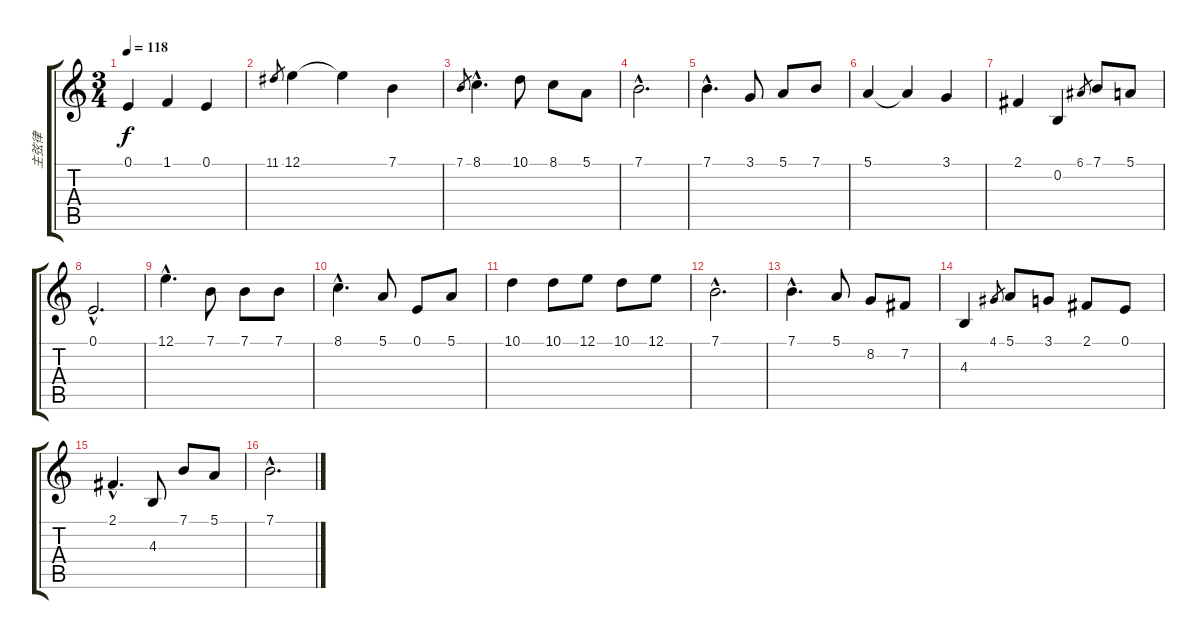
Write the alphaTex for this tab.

\track ("主弦律" "主弦律") {instrument voiceoohs}
\staff {score tabs}
\tuning (E4 B3 G3 D3 A2 E2) {hide}
\ts (3 4)
\tempo 118
\clef g2
\ks c
0.1.4{dy f} 1.1.4 0.1.4 |
11.1.8{gr} 12.1.4 12.1{t}.4 7.1.4 |
7.1.8{gr} 8.1{hac}.4{d} 10.1.8 8.1.8 5.1.8 |
7.1{hac}.2{d} |
7.1{hac}.4{d} 3.1.8 5.1.8 7.1.8 |
5.1.4 5.1{t}.4 3.1.4 |
2.1.4 0.2.4 6.1.8{gr} 7.1.8 5.1.8 |
0.1{hac}.2{d} |
12.1{hac}.4{d} 7.1.8 7.1.8 7.1.8 |
8.1{hac}.4{d} 5.1.8 0.1.8 5.1.8 |
10.1.4 10.1.8 12.1.8 10.1.8 12.1.8 |
7.1{hac}.2{d} |
7.1{hac}.4{d} 5.1.8 8.2.8 7.2.8 |
4.3.4 4.1.8{gr} 5.1.8 3.1.8 2.1.8 0.1.8 |
2.1{hac}.4{d} 4.3.8 7.1.8 5.1.8 |
7.1{hac}.2{d}
